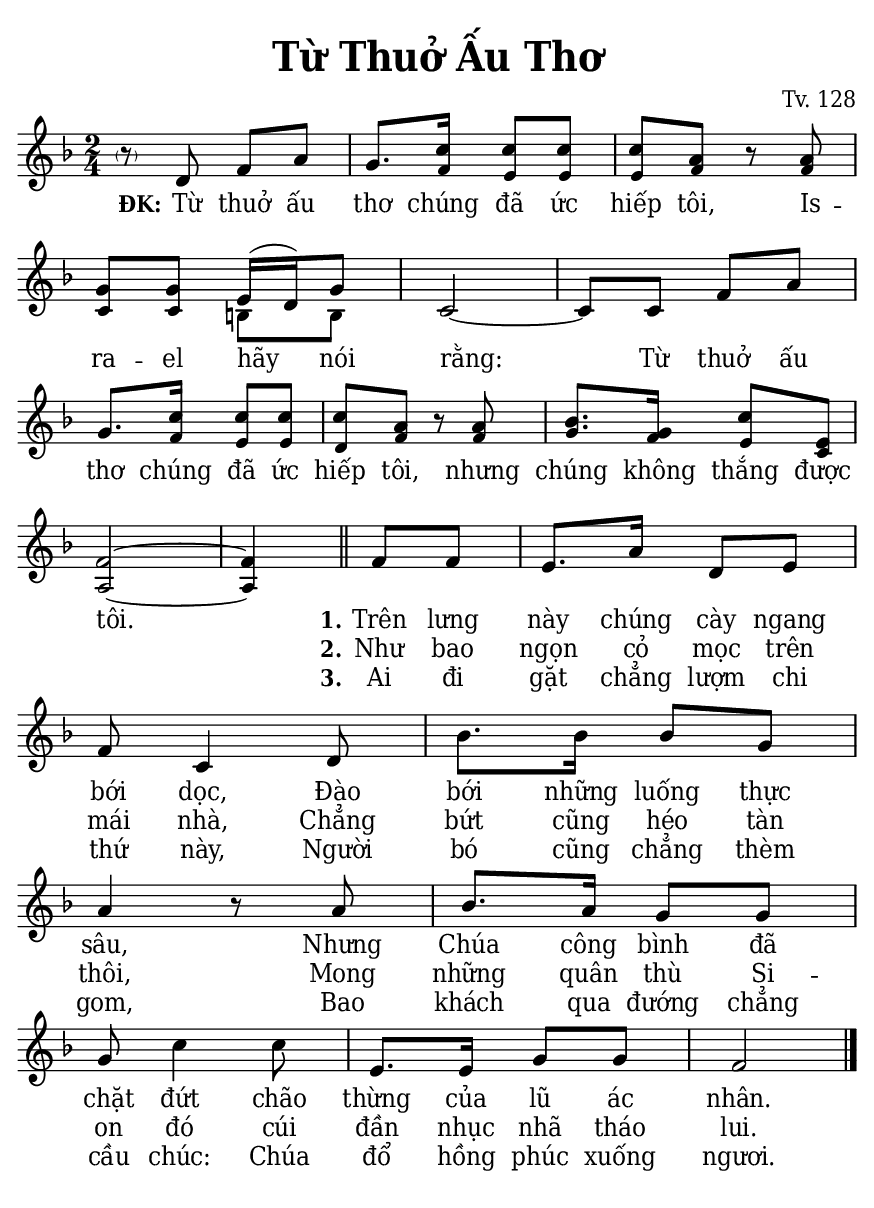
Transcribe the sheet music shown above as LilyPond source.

% Cài đặt chung\
\version "2.22.1"
\include "english.ly"

\header {
  title = \markup { \fontsize #1 "Từ Thuở Ấu Thơ" }
  composer = "Tv. 128"
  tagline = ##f
}

% Nhạc phiên khúc
nhacPhienKhucSop = \relative c' {
  \parenthesize r8 d f a |
  g8. c16 c8 c |
  c a r a |
  g g e16 (d) g8 |
  c,2 ~ |
  c8 c f a |
  g8. c16 c8 c |
  c a r a |
  bf8. g16 c8 e, |
  f2 ~ |
  f4 \bar "||"
  
  f8 f |
  e8. a16 d,8 e |
  f c4 d8 |
  bf'8. bf16 bf8 g |
  a4 r8 a |
  bf8. a16 g8 g |
  g c4 c8 |
  e,8. e16 g8 g |
  f2 \bar "|."
}

nhacPhienKhucAlto = \relative c' {
  \parenthesize r8 d f a |
  g8. f16 e8 e |
  e f r f |
  c c b! [b] |
  c2 ~ |
  c8 c f a |
  g8. f16 e8 e |
  d f r f |
  g8. f16 e8 c |
  a2 ~ |
  a4
}

% Lời phiên khúc
loiPhienKhucSop = \lyrics {
  \set stanza = "ĐK:"
  Từ thuở ấu thơ chúng đã ức hiếp tôi,
  Is -- ra -- el hãy nói rằng:
  Từ thuở ấu thơ chúng đã ức hiếp tôi,
  nhưng chúng không thắng được tôi.
  <<
    {
      \set stanza = "1."
      Trên lưng này chúng cày ngang bới dọc,
      Đào bới những luống thực sâu,
      Nhưng Chúa công bình đã chặt đứt
      chão thừng của lũ ác nhân.
    }
    \new Lyrics {
	    \set associatedVoice = "beSop"
	    \set stanza = "2."
	    Như bao ngọn cỏ mọc trên mái nhà,
	    Chẳng bứt cũng héo tàn thôi,
	    Mong những quân thù Si -- on đó
	    cúi đần nhục nhã tháo lui.
    }
    \new Lyrics {
	    \set associatedVoice = "beSop"
	    \set stanza = "3."
	    Ai đi gặt chẳng lượm chi thứ này,
	    Người bó cũng chẳng thèm gom,
	    Bao khách qua đướng chẳng cầu chúc:
	    Chúa đổ hồng phúc xuống ngươi.
    }
  >>
}

% Dàn trang
\paper {
  #(set-paper-size "a5")
  top-margin = 3\mm
  bottom-margin = 3\mm
  left-margin = 3\mm
  right-margin = 3\mm
  indent = #0
  #(define fonts
	 (make-pango-font-tree "Deja Vu Serif Condensed"
	 		       "Deja Vu Serif Condensed"
			       "Deja Vu Serif Condensed"
			       (/ 20 20)))
  print-page-number = ##f
}

TongNhip = {
  \key f \major \time 2/4
  \set Timing.beamExceptions = #'()
  \set Timing.baseMoment = #(ly:make-moment 1/4)
}

% Đổi kích thước nốt cho bè phụ
notBePhu =
#(define-music-function (font-size music) (number? ly:music?)
   (for-some-music
     (lambda (m)
       (if (music-is-of-type? m 'rhythmic-event)
           (begin
             (set! (ly:music-property m 'tweaks)
                   (cons `(font-size . ,font-size)
                         (ly:music-property m 'tweaks)))
             #t)
           #f))
     music)
   music)

\score {
  \new ChoirStaff <<
    \new Staff \with {
        \consists "Merge_rests_engraver"
        printPartCombineTexts = ##f
      }
      <<
      \new Voice \TongNhip \partCombine 
        \nhacPhienKhucSop
        \notBePhu -1 { \nhacPhienKhucAlto }
      \new NullVoice = beSop \nhacPhienKhucSop
      \new Lyrics \lyricsto beSop \loiPhienKhucSop
      >>
  >>
  \layout {
    \override Lyrics.LyricSpace.minimum-distance = #1.5
    \override Score.BarNumber.break-visibility = ##(#f #f #f)
    \override Score.SpacingSpanner.uniform-stretching = ##t
  } 
}
